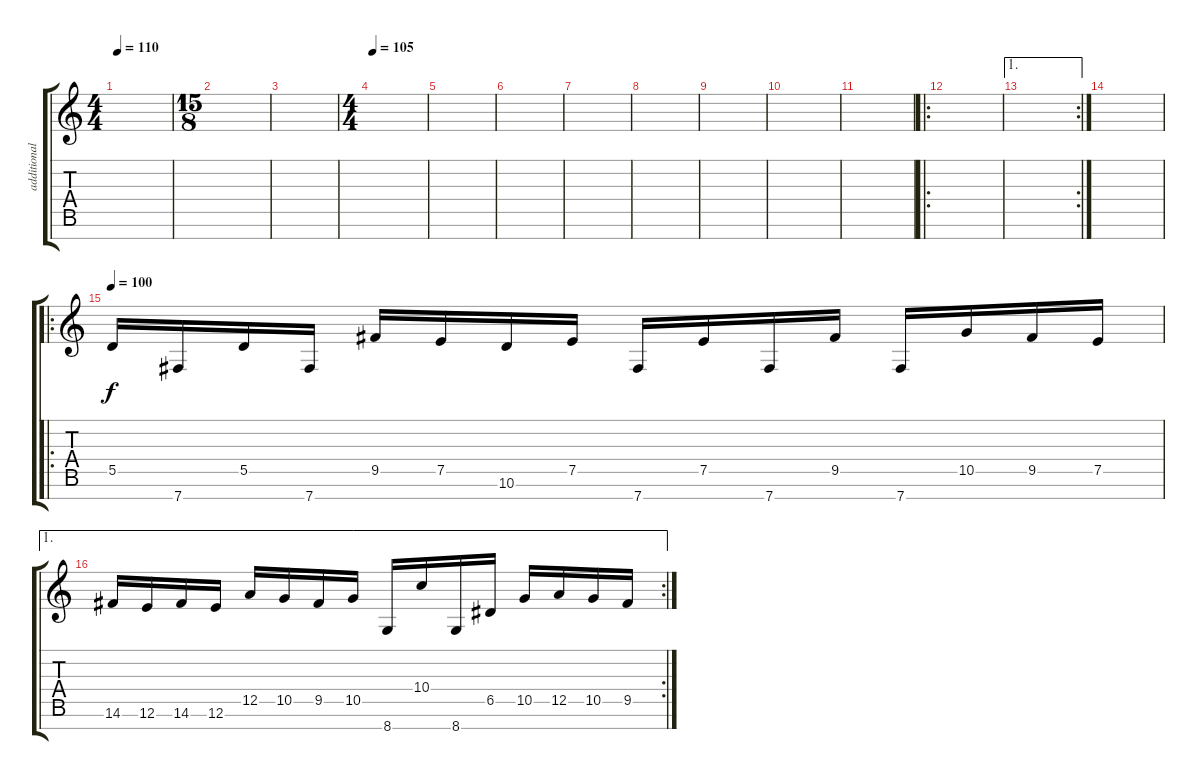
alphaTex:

\track ("additional Guitar" "additional") {instrument distortionguitar}
\staff {score tabs}
\tuning (E4 B3 G3 D3 A2 E2 B1) {hide}
\ts (4 4)
\tempo 110
\clef g2
\ks c
|
\ts (15 8)
|
|
\ts (4 4)
\tempo 105
|
|
|
|
|
|
|
|
\ro
|
\ae 1
\rc 2
|
|
\ro
\tempo 100
5.5.16{balance 0} 7.7.16 5.5.16 7.7.16 9.5.16 7.5.16 10.6.16 7.5.16 7.7.16 7.5.16 7.7.16 9.5.16 7.7.16 10.5.16 9.5.16 7.5.16 |
\ae 1
\rc 2
14.6.16 12.6.16 14.6.16 12.6.16 12.5.16 10.5.16 9.5.16 10.5.16 8.7.16 10.4.16 8.7.16 6.5.16 10.5.16 12.5.16 10.5.16 9.5.16
